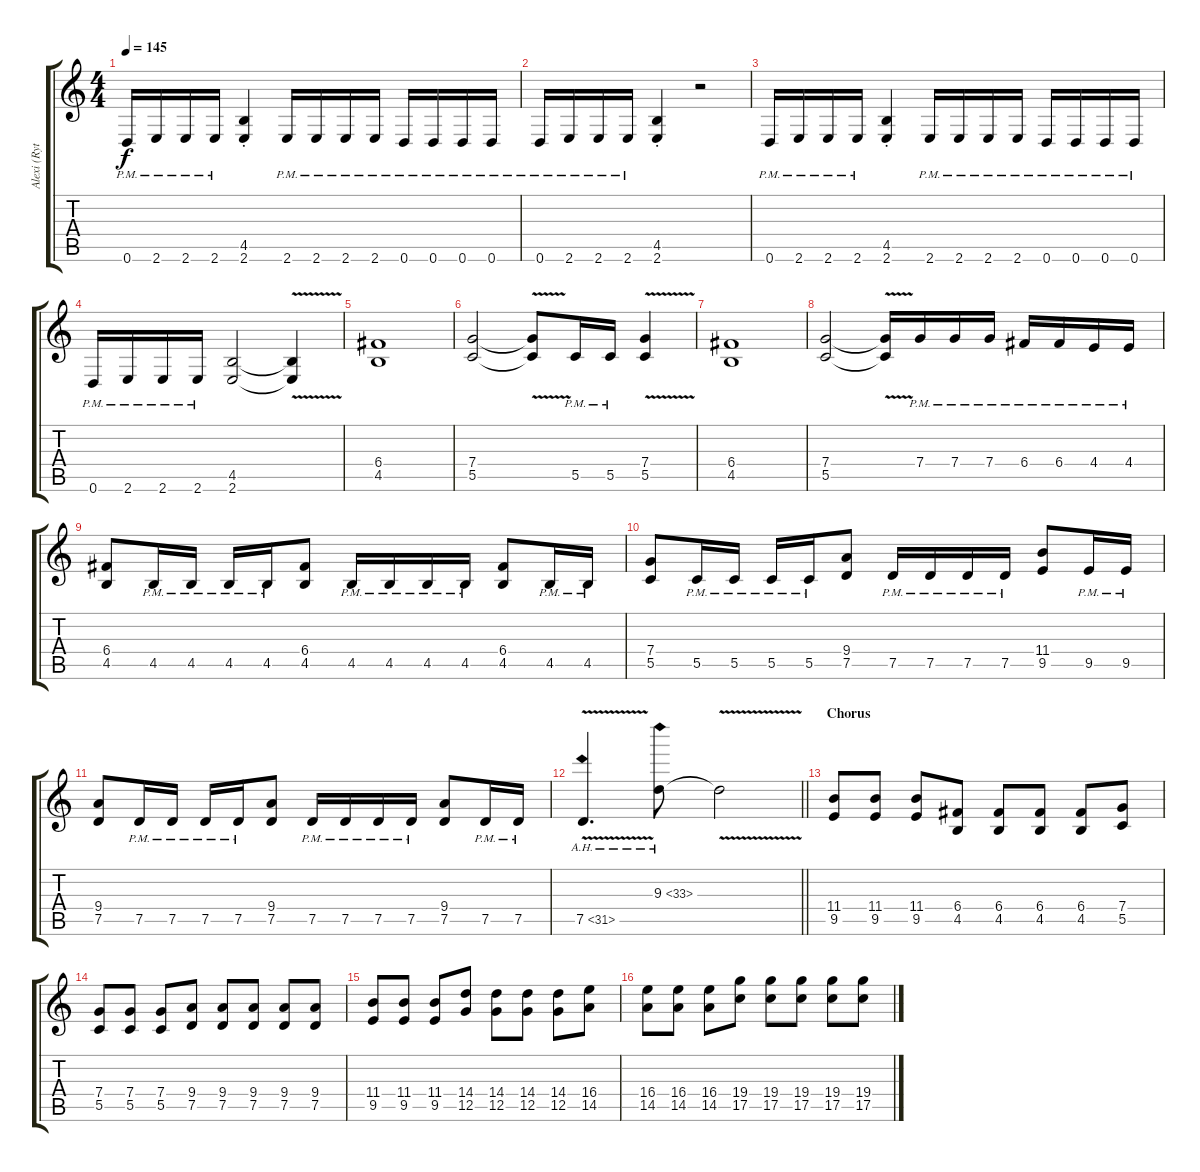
\track ("Alexi (Rythm Guitar)" "Alexi (Ryt") {instrument distortionguitar}
\staff {score tabs}
\tuning (D4 A3 F3 C3 G2 D2) {hide}
\ts (4 4)
\tempo 145
\clef g2
\ks c
0.6{pm}.16{dy f} 2.6{pm}.16 2.6{pm}.16 2.6{pm}.16 (4.5{st} 2.6{st}).4 2.6{pm}.16 2.6{pm}.16 2.6{pm}.16 2.6{pm}.16 0.6{pm}.16 0.6{pm}.16 0.6{pm}.16 0.6{pm}.16 |
0.6{pm}.16 2.6{pm}.16 2.6{pm}.16 2.6{pm}.16 (4.5{st} 2.6{st}).4 r.2 |
0.6{pm}.16 2.6{pm}.16 2.6{pm}.16 2.6{pm}.16 (4.5{st} 2.6{st}).4 2.6{pm}.16 2.6{pm}.16 2.6{pm}.16 2.6{pm}.16 0.6{pm}.16 0.6{pm}.16 0.6{pm}.16 0.6{pm}.16 |
0.6{pm}.16 2.6{pm}.16 2.6{pm}.16 2.6{pm}.16 (4.5 2.6).2 (4.5{v t} 2.6{v t}).4 |
(6.4 4.5).1{volume 10} |
(7.4 5.5).2 (7.4{v t} 5.5{v t}).8 5.5{pm}.16 5.5{pm}.16 (7.4{v} 5.5{v}).4 |
(6.4 4.5).1 |
(7.4 5.5).2 (7.4{v t} 5.5{v t}).16 7.4{pm}.16{volume 14} 7.4{pm}.16 7.4{pm}.16 6.4{pm}.16 6.4{pm}.16 4.4{pm}.16 4.4{pm}.16 |
(6.4 4.5).8{volume 11} 4.5{pm}.16 4.5{pm}.16 4.5{pm}.16 4.5{pm}.16 (6.4 4.5).8 4.5{pm}.16 4.5{pm}.16 4.5{pm}.16 4.5{pm}.16 (6.4 4.5).8 4.5{pm}.16 4.5{pm}.16 |
(7.4 5.5).8 5.5{pm}.16 5.5{pm}.16 5.5{pm}.16 5.5{pm}.16 (9.4 7.5).8 7.5{pm}.16 7.5{pm}.16 7.5{pm}.16 7.5{pm}.16 (11.4 9.5).8 9.5{pm}.16 9.5{pm}.16 |
(9.4 7.5).8 7.5{pm}.16 7.5{pm}.16 7.5{pm}.16 7.5{pm}.16 (9.4 7.5).8 7.5{pm}.16 7.5{pm}.16 7.5{pm}.16 7.5{pm}.16 (9.4 7.5).8 7.5{pm}.16 7.5{pm}.16 |
\barLineRight lightlight
7.5{ah 24 v}.4{d} 9.3{ah 24}.8 9.3{v t}.2 |
\section ("" "Chorus")
(11.4 9.5).8{volume 11 balance 2 instrument distortionguitar} (11.4 9.5).8 (11.4 9.5).8 (6.4 4.5).8 (6.4 4.5).8 (6.4 4.5).8 (6.4 4.5).8 (7.4 5.5).8 |
(7.4 5.5).8 (7.4 5.5).8 (7.4 5.5).8 (9.4 7.5).8 (9.4 7.5).8 (9.4 7.5).8 (9.4 7.5).8 (9.4 7.5).8 |
(11.4 9.5).8 (11.4 9.5).8 (11.4 9.5).8 (14.4 12.5).8 (14.4 12.5).8 (14.4 12.5).8 (14.4 12.5).8 (16.4 14.5).8 |
(16.4 14.5).8 (16.4 14.5).8 (16.4 14.5).8 (19.4 17.5).8 (19.4 17.5).8 (19.4 17.5).8 (19.4 17.5).8 (19.4 17.5).8
